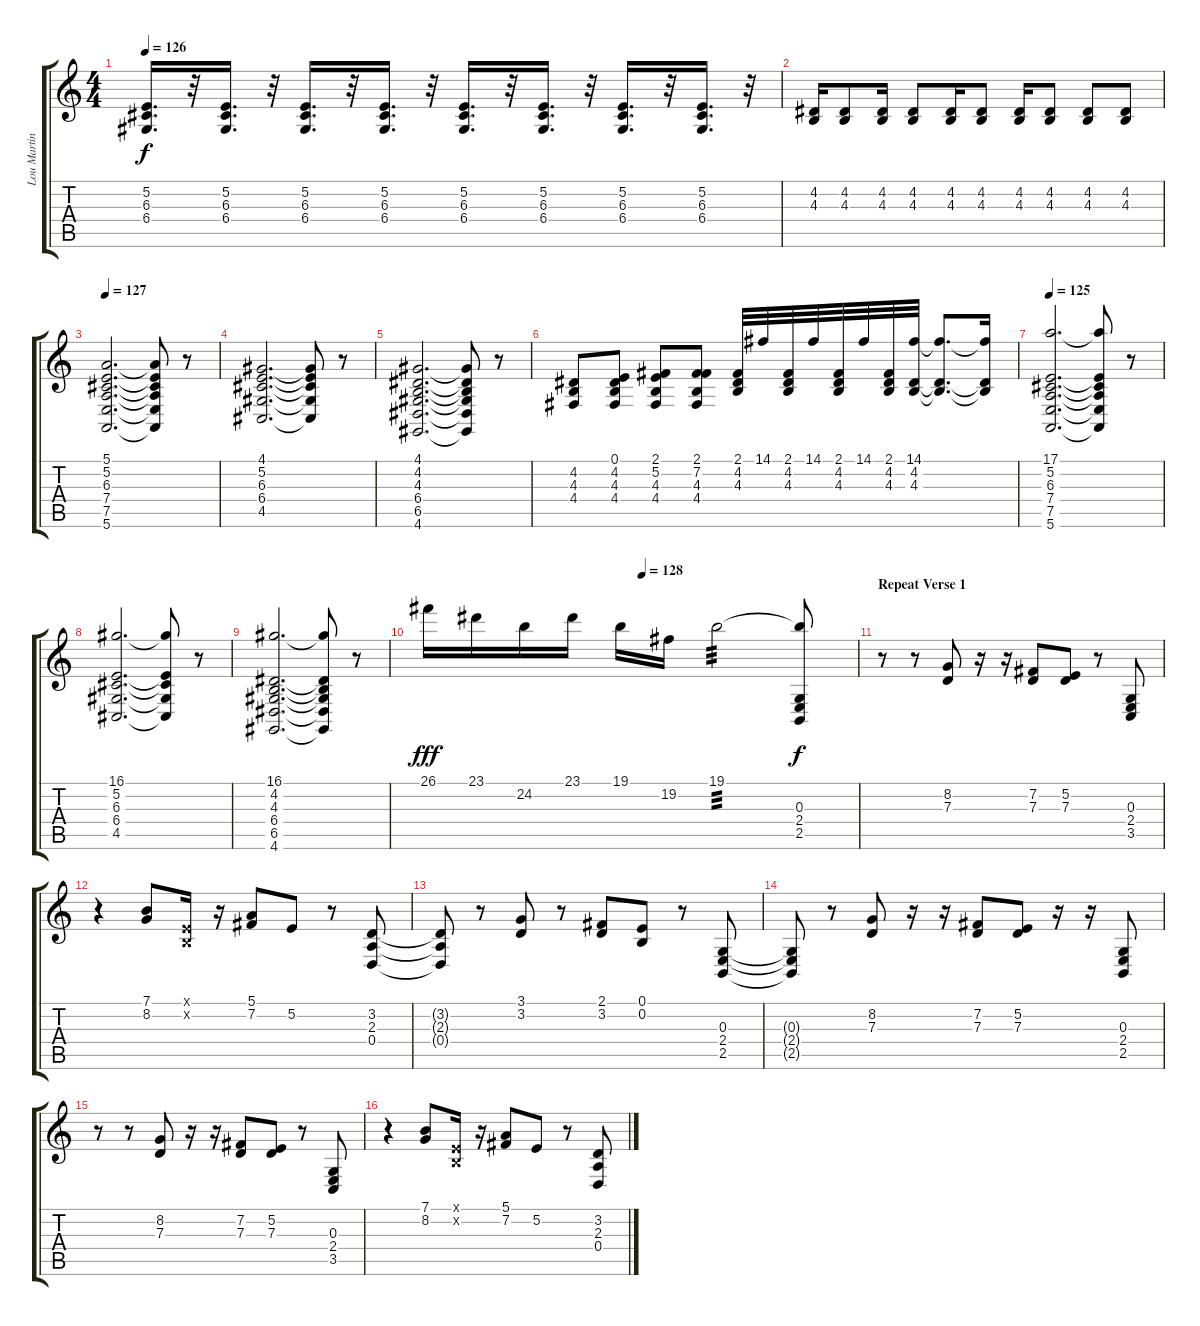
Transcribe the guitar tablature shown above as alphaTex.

\track ("Lou Martin" "Lou Martin") {instrument drawbarorgan}
\staff {score tabs}
\tuning (E4 B3 G3 D3 A2 E2) {hide}
\ts (4 4)
\tempo 126
\clef g2
\ks c
(5.2 6.3 6.4).16{d dy f} r.32 (5.2 6.3 6.4).16{d} r.32 (5.2 6.3 6.4).16{d} r.32 (5.2 6.3 6.4).16{d} r.32 (5.2 6.3 6.4).16{d} r.32 (5.2 6.3 6.4).16{d} r.32 (5.2 6.3 6.4).16{d} r.32 (5.2 6.3 6.4).16{d} r.32 |
(4.2 4.3).16 (4.2 4.3).8 (4.2 4.3).16 (4.2 4.3).8 (4.2 4.3).16 (4.2 4.3).8 (4.2 4.3).16 (4.2 4.3).8 (4.2 4.3).8 (4.2 4.3).8 |
\tempo 127
(5.1 5.2 6.3 7.4 7.5 5.6).2{d} (5.1{t} 5.2{t} 6.3{t} 7.4{t} 7.5{t} 5.6{t}).8 r.8 |
(4.1 5.2 6.3 6.4 4.5).2{d} (4.1{t} 5.2{t} 6.3{t} 6.4{t} 4.5{t}).8 r.8 |
(4.1 4.2 4.3 6.4 6.5 4.6).2{d} (4.1{t} 4.2{t} 4.3{t} 6.4{t} 6.5{t} 4.6{t}).8 r.8 |
(4.2 4.3 4.4).8 (0.1 4.2 4.3 4.4).8 (2.1 5.2 4.3 4.4).8 (2.1 7.2 4.3 4.4).8 (2.1 4.2 4.3).32 14.1.32 (2.1 4.2 4.3).32 14.1.32 (2.1 4.2 4.3).32 14.1.32 (2.1 4.2 4.3).32 (14.1 4.2 4.3).32 (14.1{t} 4.2{t} 4.3{t}).8{d} (14.1{t} 4.2{t} 4.3{t}).16 |
\tempo 125
(17.1 5.2 6.3 7.4 7.5 5.6).2{d} (17.1{t} 5.2{t} 6.3{t} 7.4{t} 7.5{t} 5.6{t}).8 r.8 |
(16.1 5.2 6.3 6.4 4.5).2{d} (16.1{t} 5.2{t} 6.3{t} 6.4{t} 4.5{t}).8 r.8 |
(16.1 4.2 4.3 6.4 6.5 4.6).2{d} (16.1{t} 4.2{t} 4.3{t} 6.4{t} 6.5{t} 4.6{t}).8 r.8 |
\tempo (128 0.5)
26.1.16{dy fff} 23.1.16 24.2.16 23.1.16 19.1.16 19.2.16 19.1.2{tp 3} (19.1{t} 0.3 2.4 2.5).8{dy f} |
\section ("" "Repeat Verse 1")
r.8 r.8 (8.2 7.3).8 r.16 r.16 (7.2 7.3).8 (5.2 7.3).8 r.8 (0.3 2.4 3.5).8 |
r.4 (7.1 8.2).8 (0.1{x} 0.2{x}).16 r.16 (5.1 7.2).8 5.2.8 r.8 (3.2 2.3 0.4).8 |
(3.2{t} 2.3{t} 0.4{t}).8 r.8 (3.1 3.2).8 r.8 (2.1 3.2).8 (0.1 0.2).8 r.8 (0.3 2.4 2.5).8 |
(0.3{t} 2.4{t} 2.5{t}).8 r.8 (8.2 7.3).8 r.16 r.16 (7.2 7.3).8 (5.2 7.3).8 r.16 r.16 (0.3 2.4 2.5).8 |
r.8 r.8 (8.2 7.3).8 r.16 r.16 (7.2 7.3).8 (5.2 7.3).8 r.8 (0.3 2.4 3.5).8 |
r.4 (7.1 8.2).8 (0.1{x} 0.2{x}).16 r.16 (5.1 7.2).8 5.2.8 r.8 (3.2 2.3 0.4).8
